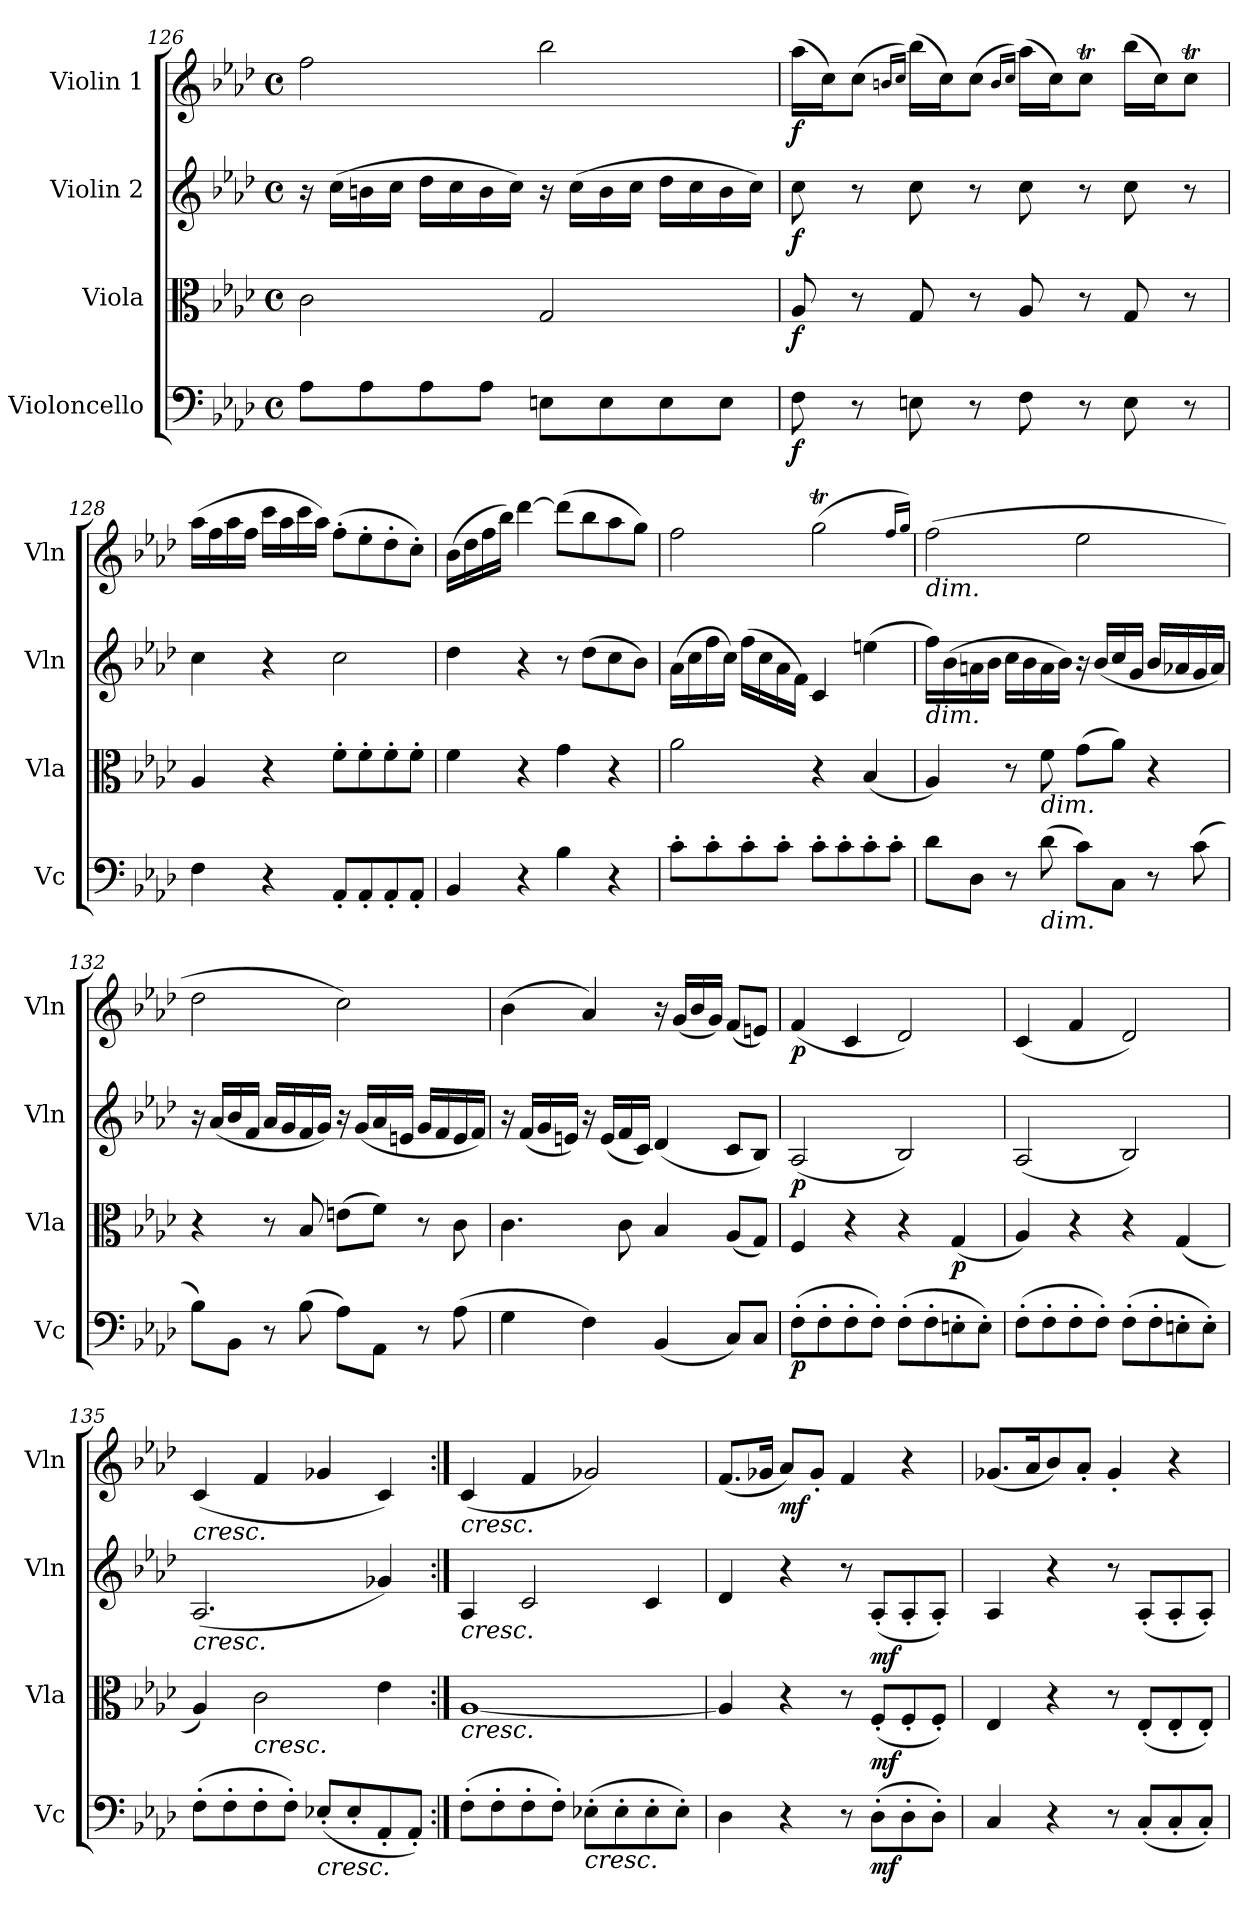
**kern	**dynam	**kern	**dynam	**kern	**dynam	**kern	**dynam
*part4	*part4	*part3	*part3	*part2	*part2	*part1	*part1
*staff4	*staff4	*staff3	*staff3	*staff2	*staff2	*staff1	*staff1
*I"Violoncello	*	*I"Viola	*	*I"Violin 2	*	*I"Violin 1	*
*I'Vc	*	*I'Vla	*	*I'Vln	*	*I'Vln	*
*clefF4	*	*clefC3	*	*clefG2	*	*clefG2	*
*k[b-e-a-d-]	*	*k[b-e-a-d-]	*	*k[b-e-a-d-]	*	*k[b-e-a-d-]	*
*M4/4	*	*M4/4	*	*M4/4	*	*M4/4	*
*met(c)	*	*met(c)	*	*met(c)	*	*met(c)	*
=126	=126	=126	=126	=126	=126	=126	=126
8A-\L	.	2c\	.	16r	.	2ff\	.
.	.	.	.	(>16cc\LL	.	.	.
8A-\	.	.	.	16bn\	.	.	.
.	.	.	.	16cc\JJ	.	.	.
8A-\	.	.	.	16dd-\LL	.	.	.
.	.	.	.	16cc\	.	.	.
8A-\J	.	.	.	16b\	.	.	.
.	.	.	.	16cc\JJ)	.	.	.
8En\L	.	2G/	.	16r	.	2bb-\	.
.	.	.	.	(>16cc\LL	.	.	.
8E\	.	.	.	16b\	.	.	.
.	.	.	.	16cc\JJ	.	.	.
8E\	.	.	.	16dd-\LL	.	.	.
.	.	.	.	16cc\	.	.	.
8E\J	.	.	.	16b\	.	.	.
.	.	.	.	16cc\JJ)	.	.	.
!!LO:PB:g=z
=127	=127	=127	=127	=127	=127	=127	=127
!	!LO:DY:b	!	!LO:DY:b	!	!LO:DY:b	!	!LO:DY:b
8F\	f	8A-/	f	8cc\	f	(>16aa-\LL	f
.	.	.	.	.	.	16cc\J)	.
8r	.	8r	.	8r	.	(>8cc\J	.
.	.	.	.	.	.	16qbn/LL	.
.	.	.	.	.	.	16qcc/JJ)	.
8En\	.	8G/	.	8cc\	.	(>16bb-\LL	.
.	.	.	.	.	.	16cc\J)	.
8r	.	8r	.	8r	.	(>8cc\J	.
.	.	.	.	.	.	16qb/LL	.
.	.	.	.	.	.	16qcc/JJ)	.
8F\	.	8A-/	.	8cc\	.	(>16aa-\LL	.
.	.	.	.	.	.	16cc\J)	.
8r	.	8r	.	8r	.	8cct\J	.
8E\	.	8G/	.	8cc\	.	(>16bb-\LL	.
.	.	.	.	.	.	16cc\J)	.
8r	.	8r	.	8r	.	8cct\J	.
=128	=128	=128	=128	=128	=128	=128	=128
4F\	.	4A-/	.	4cc\	.	(>16aa-\LL	.
.	.	.	.	.	.	16ff\	.
.	.	.	.	.	.	16aa-\	.
.	.	.	.	.	.	16ff\JJ	.
4r	.	4r	.	4r	.	16ccc\LL	.
.	.	.	.	.	.	16aa-\	.
.	.	.	.	.	.	16ccc\	.
.	.	.	.	.	.	16aa-\JJ)	.
8AA-'/L	.	8f'\L	.	2cc\	.	(>8ff'\L	.
8AA-'/	.	8f'\	.	.	.	8ee-'\	.
8AA-'/	.	8f'\	.	.	.	8dd-'\	.
8AA-'/J	.	8f'\J	.	.	.	8cc'\J)	.
=129	=129	=129	=129	=129	=129	=129	=129
4BB-/	.	4f\	.	4dd-\	.	(>16b-\LL	.
.	.	.	.	.	.	16dd-\	.
.	.	.	.	.	.	16ff\	.
.	.	.	.	.	.	16bb-\JJ)	.
4r	.	4r	.	4r	.	[4ddd-\	.
4B-\	.	4g\	.	8r	.	(>8ddd-\L]	.
.	.	.	.	(>8dd-\L	.	8bb-\	.
4r	.	4r	.	8cc\	.	8aa-\	.
.	.	.	.	8b-\J)	.	8gg\J)	.
=130	=130	=130	=130	=130	=130	=130	=130
8c'\L	.	2a-\	.	(>16a-\LL	.	2ff\	.
.	.	.	.	16cc\	.	.	.
8c'\	.	.	.	16ff\	.	.	.
.	.	.	.	16cc\JJ)	.	.	.
8c'\	.	.	.	(>16ff\LL	.	.	.
.	.	.	.	16cc\	.	.	.
8c'\J	.	.	.	16a-\	.	.	.
.	.	.	.	16f\JJ)	.	.	.
8c'\L	.	4r	.	4c/	.	(>2ggt\	.
8c'\	.	.	.	.	.	.	.
8c'\	.	(<4B-/	.	(>4een\	.	.	.
8c'\J	.	.	.	.	.	.	.
.	.	.	.	.	.	16qff/LL	.
.	.	.	.	.	.	16qgg/JJ)	.
!!LO:LB:g=z
=131	=131	=131	=131	=131	=131	=131	=131
!	!	!	!	!	!	!LO:TX:b:i:t=dim.	!
!	!	!	!	!LO:TX:b:i:t=dim.	!	!	!
8d-\L	.	4A-/)	.	16ff\LL)	.	(>2ff\	.
.	.	.	.	(>16b-\	.	.	.
8D-\J	.	.	.	16an\	.	.	.
.	.	.	.	16b-\JJ	.	.	.
8r	.	8r	.	16cc\LL	.	.	.
.	.	.	.	16b-\	.	.	.
!	!	!LO:TX:b:i:t=dim.	!	!	!	!	!
!LO:TX:b:i:t=dim.	!	!	!	!	!	!	!
(>8d-\	.	8f\	.	16a\	.	.	.
.	.	.	.	16b-\JJ)	.	.	.
8c\L)	.	(>8g\L	.	16r	.	2ee-\	.
.	.	.	.	(<16b-/LL	.	.	.
8C\J	.	8a-\J)	.	16cc/	.	.	.
.	.	.	.	16g/JJ	.	.	.
8r	.	4r	.	16b-/LL	.	.	.
.	.	.	.	16a-X/	.	.	.
(>8c\	.	.	.	16g/	.	.	.
.	.	.	.	16a-/JJ)	.	.	.
=132	=132	=132	=132	=132	=132	=132	=132
8B-\L)	.	4r	.	16r	.	2dd-\	.
.	.	.	.	(<16a-/LL	.	.	.
8BB-\J	.	.	.	16b-/	.	.	.
.	.	.	.	16f/JJ	.	.	.
8r	.	8r	.	16a-/LL	.	.	.
.	.	.	.	16g/	.	.	.
(>8B-\	.	8B-/	.	16f/	.	.	.
.	.	.	.	16g/JJ)	.	.	.
8A-\L)	.	(>8en\L	.	16r	.	2cc\)	.
.	.	.	.	(<16g/LL	.	.	.
8AA-\J	.	8f\J)	.	16a-/	.	.	.
.	.	.	.	16en/JJ	.	.	.
8r	.	8r	.	16g/LL	.	.	.
.	.	.	.	16f/	.	.	.
(>8A-\	.	8c\	.	16e/	.	.	.
.	.	.	.	16f/JJ)	.	.	.
=133	=133	=133	=133	=133	=133	=133	=133
4G\	.	4.c\	.	16r	.	(>4b-\	.
.	.	.	.	(<16f/LL	.	.	.
.	.	.	.	16g/	.	.	.
.	.	.	.	16en/JJ)	.	.	.
4F\)	.	.	.	16r	.	4a-/)	.
.	.	.	.	(<16e/LL	.	.	.
.	.	8c\	.	16f/	.	.	.
.	.	.	.	16c/JJ)	.	.	.
(<4BB-/	.	4B-/	.	(<4d-/	.	16r	.
.	.	.	.	.	.	(<16g/LL	.
.	.	.	.	.	.	16b-/	.
.	.	.	.	.	.	16g/JJ)	.
8C/L)	.	(<8A-/L	.	8c/L	.	(<8f/L	.
8C/J	.	8G/J)	.	8B-/J)	.	8en/J)	.
!!LO:LB:g=z
=134	=134	=134	=134	=134	=134	=134	=134
!	!LO:DY:b	!	!	!	!LO:DY:b	!	!LO:DY:b
(>8F'\L	p	4F/	.	(<2A-/	p	(<4f/	p
8F'\	.	.	.	.	.	.	.
8F'\	.	4r	.	.	.	4c/	.
8F'\J)	.	.	.	.	.	.	.
(>8F'\L	.	4r	.	2B-/)	.	2d-/)	.
8F'\	.	.	.	.	.	.	.
!	!	!	!LO:DY:b	!	!	!	!
8En'\	.	(<4G/	p	.	.	.	.
8E'\J)	.	.	.	.	.	.	.
=135	=135	=135	=135	=135	=135	=135	=135
(>8F'\L	.	4A-/)	.	(<2A-/	.	(<4c/	.
8F'\	.	.	.	.	.	.	.
8F'\	.	4r	.	.	.	4f/	.
8F'\J)	.	.	.	.	.	.	.
(>8F'\L	.	4r	.	2B-/)	.	2d-/)	.
8F'\	.	.	.	.	.	.	.
8En'\	.	(<4G/	.	.	.	.	.
8E'\J)	.	.	.	.	.	.	.
=135X2	=135X2	=135X2	=135X2	=135X2	=135X2	=135X2	=135X2
!	!	!	!	!	!	!LO:TX:b:i:t=cresc.	!
!	!	!	!	!LO:TX:b:i:t=cresc.	!	!	!
(>8F'\L	.	4A-/)	.	(<2.A-/	.	(<4c/	.
8F'\	.	.	.	.	.	.	.
!	!	!LO:TX:b:i:t=cresc.	!	!	!	!	!
8F'\	.	2c\	.	.	.	4f/	.
8F'\J)	.	.	.	.	.	.	.
!LO:TX:b:i:t=cresc.	!	!	!	!	!	!	!
(<8E-X'/L	.	.	.	.	.	4g-X/	.
8E-'/	.	.	.	.	.	.	.
8AA-'/	.	4e-\	.	4g-X/)	.	4c/)	.
8AA-'/J)	.	.	.	.	.	.	.
=136:|!	=136:|!	=136:|!	=136:|!	=136:|!	=136:|!	=136:|!	=136:|!
!	!	!	!	!	!	!LO:TX:b:i:t=cresc.	!
!	!	!	!	!LO:TX:b:i:t=cresc.	!	!	!
!	!	!LO:TX:b:i:t=cresc.	!	!	!	!	!
(>8F'\L	.	[1A-	.	4A-/	.	(<4c/	.
8F'\	.	.	.	.	.	.	.
8F'\	.	.	.	2c/	.	4f/	.
8F'\J)	.	.	.	.	.	.	.
!LO:TX:b:i:t=cresc.	!	!	!	!	!	!	!
(>8E-X'\L	.	.	.	.	.	2g-X/)	.
8E-'\	.	.	.	.	.	.	.
8E-'\	.	.	.	4c/	.	.	.
8E-'\J)	.	.	.	.	.	.	.
=137	=137	=137	=137	=137	=137	=137	=137
4D-\	.	4A-/]	.	4d-/	.	(<8.f/L	.
.	.	.	.	.	.	16g-X/Jk	.
!	!	!	!	!	!	!	!LO:DY:b
4r	.	4r	.	4r	.	8a-/L)	mf
.	.	.	.	.	.	8g-'/J	.
8r	.	8r	.	8r	.	4f/	.
!	!LO:DY:b	!	!LO:DY:b	!	!LO:DY:b	!	!
(>8D-'\L	mf	(<8F'/L	mf	(<8A-'/L	mf	.	.
8D-'\	.	8F'/	.	8A-'/	.	4r	.
8D-'\J)	.	8F'/J)	.	8A-'/J)	.	.	.
!!LO:LB:g=z
=138	=138	=138	=138	=138	=138	=138	=138
4C/	.	4E-/	.	4A-/	.	(<8.g-X/L	.
.	.	.	.	.	.	16a-/K	.
4r	.	4r	.	4r	.	8b-/)	.
.	.	.	.	.	.	8a-'/J	.
8r	.	8r	.	8r	.	4g-'/	.
(<8C'/L	.	(<8E-'/L	.	(<8A-'/L	.	.	.
8C'/	.	8E-'/	.	8A-'/	.	4r	.
8C'/J)	.	8E-'/J)	.	8A-'/J)	.	.	.
=	=	=	=	=	=	=	=
*-	*-	*-	*-	*-	*-	*-	*-
